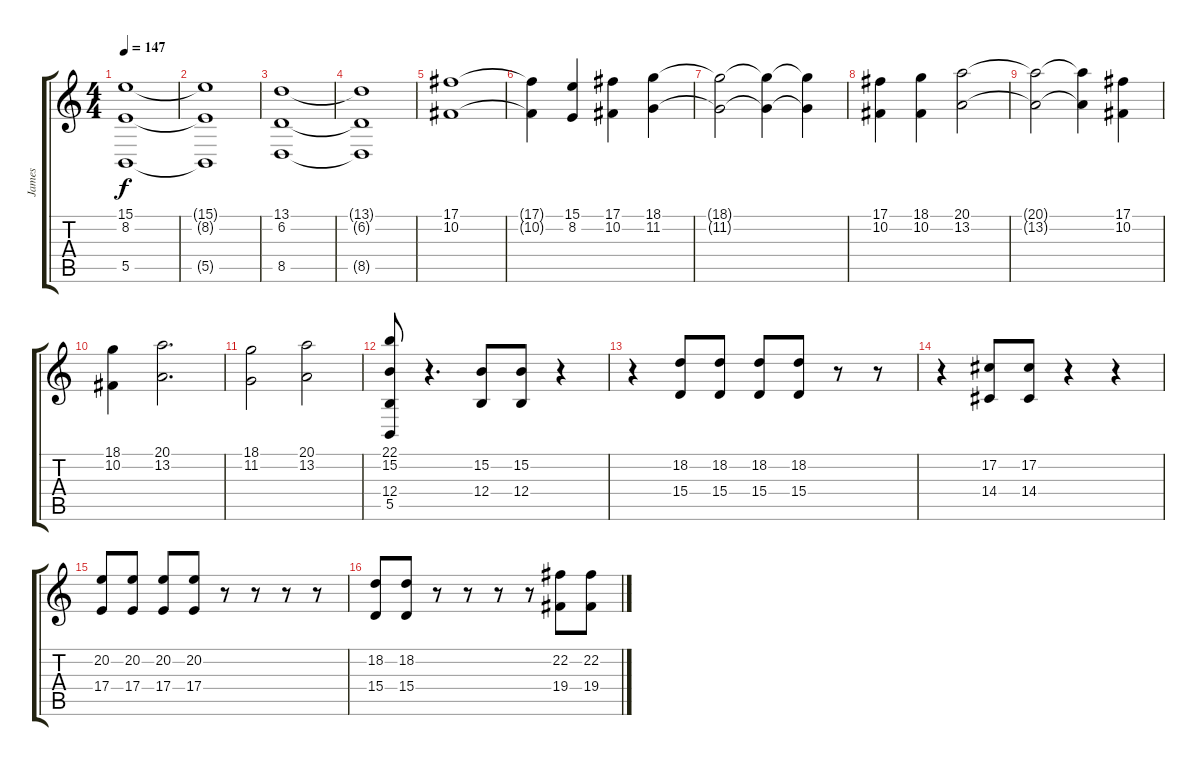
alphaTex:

\track ("James" "James") {instrument acousticgrandpiano}
\staff {score tabs}
\tuning (Db4 Ab3 E3 B2 Gb2 B1) {hide}
\ts (4 4)
\tempo 147
\clef g2
\ks c
(15.1 8.2 5.5).1{dy f} |
(15.1{t} 8.2{t} 5.5{t}).1 |
(13.1 6.2 8.5).1 |
(13.1{t} 6.2{t} 8.5{t}).1 |
(17.1 10.2).1 |
(17.1{t} 10.2{t}).4 (15.1 8.2).4 (17.1 10.2).4 (18.1 11.2).4 |
(18.1{t} 11.2{t}).2 (18.1{t} 11.2{t}).4 (18.1{t} 11.2{t}).4 |
(17.1 10.2).4 (18.1 10.2).4 (20.1 13.2).2 |
(20.1{t} 13.2{t}).2 (20.1{t} 13.2{t}).4 (17.1 10.2).4 |
(18.1 10.2).4 (20.1 13.2).2{d} |
(18.1 11.2).2 (20.1 13.2).2 |
(22.1 15.2 12.4 5.5).8{volume 16} r.4{d} (15.2 12.4).8 (15.2 12.4).8 r.4 |
r.4 (18.2 15.4).8 (18.2 15.4).8 (18.2 15.4).8 (18.2 15.4).8 r.8 r.8 |
r.4 (17.2 14.4).8 (17.2 14.4).8 r.4 r.4 |
(20.2 17.4).8 (20.2 17.4).8 (20.2 17.4).8 (20.2 17.4).8 r.8 r.8 r.8 r.8 |
(18.2 15.4).8 (18.2 15.4).8 r.8 r.8 r.8 r.8 (22.2 19.4).8 (22.2 19.4).8
